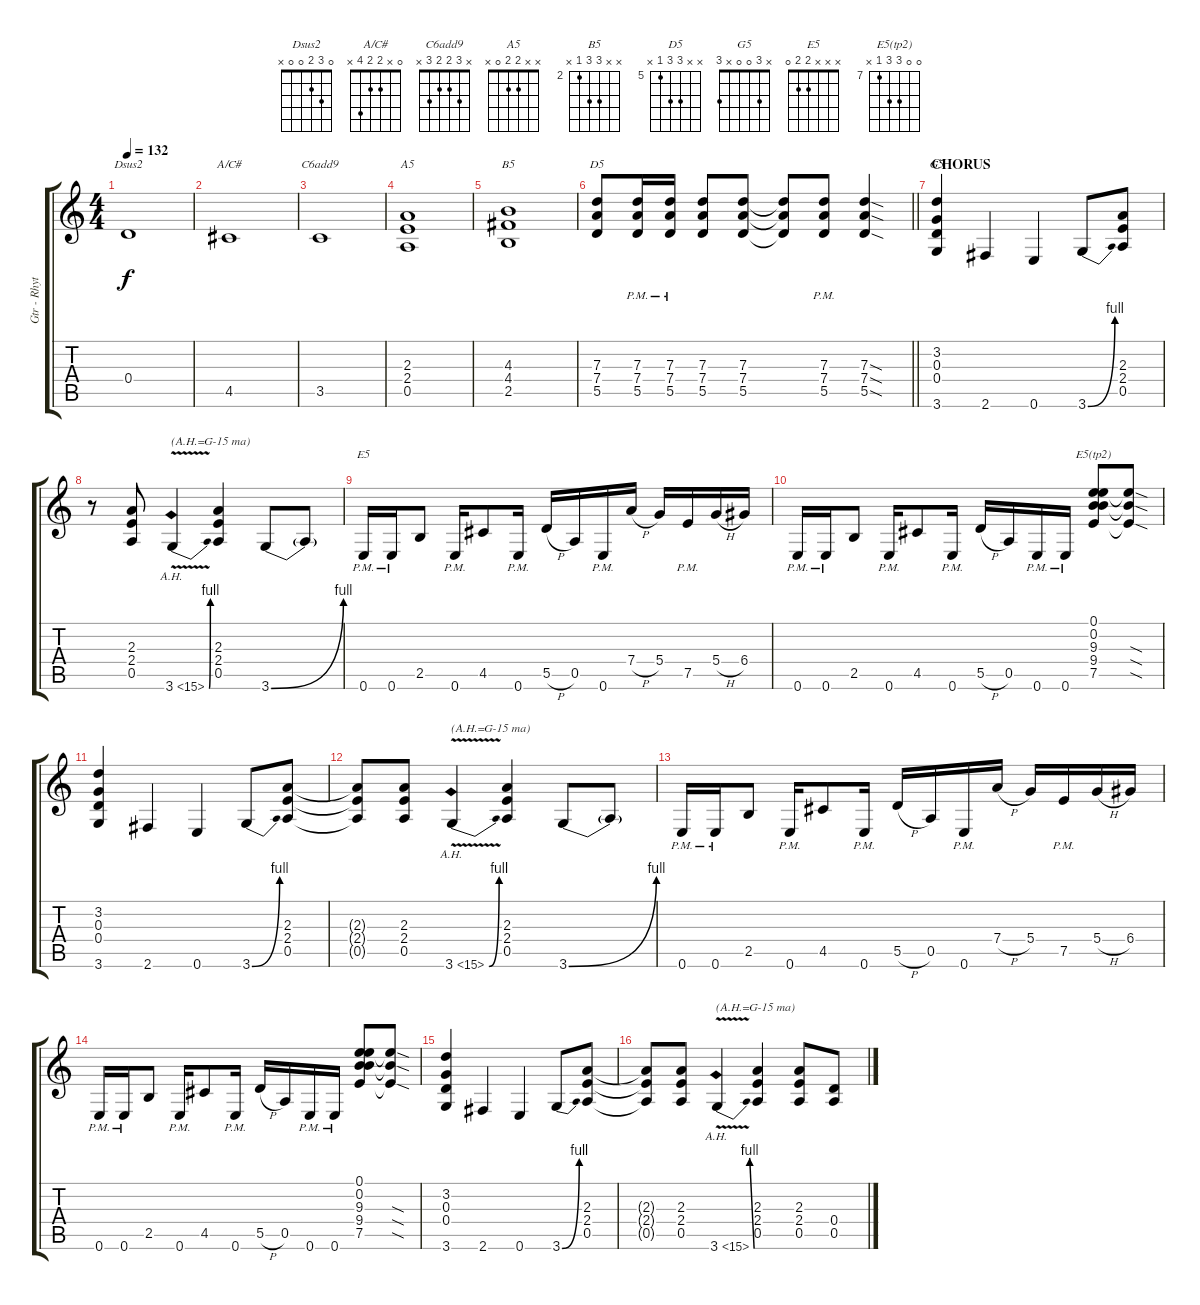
\track ("Gtr - Rhythm 1" "Gtr - Rhyt") {instrument overdrivenguitar}
\staff {score tabs}
\tuning (E4 B3 G3 D3 A2 E2) {hide}
\chord ("Dsus2" 0 3 2 0 0 x)
\chord ("A/C#" 0 x 2 2 4 x)
\chord ("C6add9" x 3 2 2 3 x)
\chord ("A5" x x 2 2 0 x)
\chord ("B5" x x 4 4 2 x) {firstfret 2}
\chord ("D5" x x 7 7 5 x) {firstfret 5}
\chord ("G5" x 3 0 0 x 3)
\chord ("E5" x x x 2 2 0)
\chord ("E5(tp2)" 0 0 9 9 7 x) {firstfret 7}
\ts (4 4)
\tempo 132
\clef g2
\ks c
0.4.1{ch "Dsus2" dy f} |
4.5.1{ch "A/C#"} |
3.5.1{ch "C6add9"} |
(2.3 2.4 0.5).1{ch "A5"} |
(4.3 4.4 2.5).1{ch "B5"} |
\barLineRight lightlight
(7.3 7.4 5.5).8{ch "D5"} (7.3{pm} 7.4{pm} 5.5{pm}).16 (7.3{pm} 7.4{pm} 5.5{pm}).16 (7.3 7.4 5.5).8 (7.3 7.4 5.5).8 (7.3{t} 7.4{t} 5.5{t}).8 (7.3{pm} 7.4{pm} 5.5{pm}).8 (7.3{sod} 7.4{sod} 5.5{sod}).4 |
\section ("" "CHORUS")
(3.2 0.3 0.4 3.6).4{ch "G5"} 2.6.4 0.6.4 3.6{be (bend 0 0 60 4)}.8 (2.3 2.4 0.5).8 |
r.8 (2.3 2.4 0.5).8 3.6{be (bend 0 0 60 4) ah 12 v}.4{txt "(A.H.=G-15 ma)"} (2.3 2.4 0.5).4 3.6{be (bend 0 0 60 4)}.8 3.6{t}.8 |
0.6{pm}.16{ch "E5"} 0.6{pm}.16 2.5.8 0.6{pm}.16 4.5.8 0.6{pm}.16 5.5{h}.16 0.5.16 0.6{pm}.16 7.4{h}.16 5.4.16 7.5{pm}.16 5.4{h}.16 6.4.16 |
0.6{pm}.16 0.6{pm}.16 2.5.8 0.6{pm}.16 4.5.8 0.6{pm}.16 5.5{h}.16 0.5.16 0.6{pm}.16 0.6{pm}.16 (0.1 0.2 9.3 9.4 7.5).8{ch "E5(tp2)"} (9.3{sod t} 9.4{sod t} 7.5{sod t}).8 |
(3.2 0.3 0.4 3.6).4 2.6.4 0.6.4 3.6{be (bend 0 0 60 4)}.8 (2.3 2.4 0.5).8 |
(2.3{t} 2.4{t} 0.5{t}).8 (2.3 2.4 0.5).8 3.6{be (bend 0 0 60 4) ah 12 v}.4{txt "(A.H.=G-15 ma)"} (2.3 2.4 0.5).4 3.6{be (bend 0 0 60 4)}.8 3.6{t}.8 |
0.6{pm}.16 0.6{pm}.16 2.5.8 0.6{pm}.16 4.5.8 0.6{pm}.16 5.5{h}.16 0.5.16 0.6{pm}.16 7.4{h}.16 5.4.16 7.5{pm}.16 5.4{h}.16 6.4.16 |
0.6{pm}.16 0.6{pm}.16 2.5.8 0.6{pm}.16 4.5.8 0.6{pm}.16 5.5{h}.16 0.5.16 0.6{pm}.16 0.6{pm}.16 (0.1 0.2 9.3 9.4 7.5).8 (9.3{sod t} 9.4{sod t} 7.5{sod t}).8 |
(3.2 0.3 0.4 3.6).4 2.6.4 0.6.4 3.6{be (bend 0 0 60 4)}.8 (2.3 2.4 0.5).8 |
(2.3{t} 2.4{t} 0.5{t}).8 (2.3 2.4 0.5).8 3.6{be (bend 0 0 60 4) ah 12 v}.4{txt "(A.H.=G-15 ma)"} (2.3 2.4 0.5).4 (2.3 2.4 0.5).8 (0.4 0.5).8
